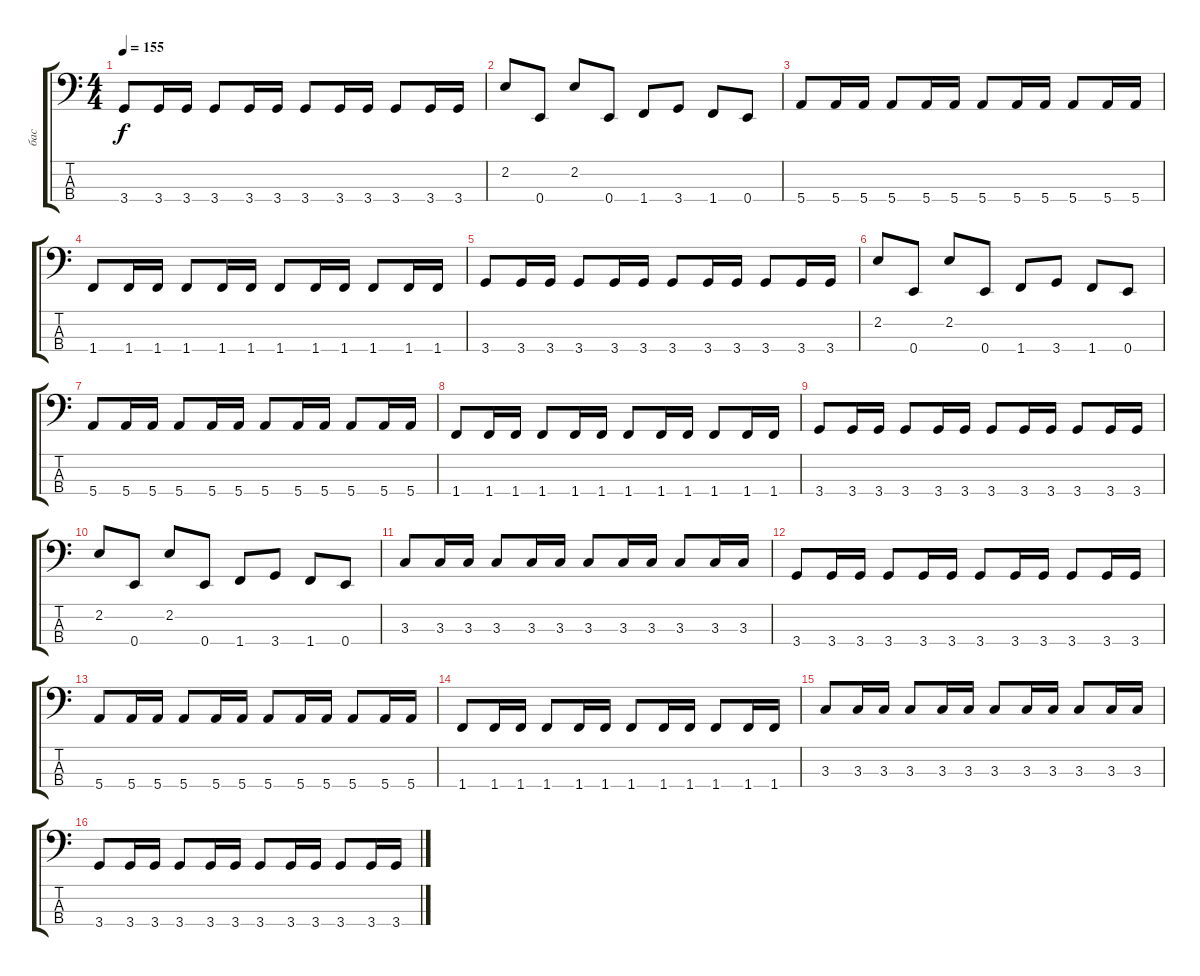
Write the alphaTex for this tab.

\track ("бас" "бас") {instrument electricbasspick}
\staff {score tabs}
\tuning (G2 D2 A1 E1) {hide}
\ts (4 4)
\tempo 155
\clef f4
\ks c
3.4.8{dy f} 3.4.16 3.4.16 3.4.8 3.4.16 3.4.16 3.4.8 3.4.16 3.4.16 3.4.8 3.4.16 3.4.16 |
2.2.8 0.4.8 2.2.8 0.4.8 1.4.8 3.4.8 1.4.8 0.4.8 |
5.4.8 5.4.16 5.4.16 5.4.8 5.4.16 5.4.16 5.4.8 5.4.16 5.4.16 5.4.8 5.4.16 5.4.16 |
1.4.8 1.4.16 1.4.16 1.4.8 1.4.16 1.4.16 1.4.8 1.4.16 1.4.16 1.4.8 1.4.16 1.4.16 |
3.4.8 3.4.16 3.4.16 3.4.8 3.4.16 3.4.16 3.4.8 3.4.16 3.4.16 3.4.8 3.4.16 3.4.16 |
2.2.8 0.4.8 2.2.8 0.4.8 1.4.8 3.4.8 1.4.8 0.4.8 |
5.4.8 5.4.16 5.4.16 5.4.8 5.4.16 5.4.16 5.4.8 5.4.16 5.4.16 5.4.8 5.4.16 5.4.16 |
1.4.8 1.4.16 1.4.16 1.4.8 1.4.16 1.4.16 1.4.8 1.4.16 1.4.16 1.4.8 1.4.16 1.4.16 |
3.4.8 3.4.16 3.4.16 3.4.8 3.4.16 3.4.16 3.4.8 3.4.16 3.4.16 3.4.8 3.4.16 3.4.16 |
2.2.8 0.4.8 2.2.8 0.4.8 1.4.8 3.4.8 1.4.8 0.4.8 |
3.3.8 3.3.16 3.3.16 3.3.8 3.3.16 3.3.16 3.3.8 3.3.16 3.3.16 3.3.8 3.3.16 3.3.16 |
3.4.8 3.4.16 3.4.16 3.4.8 3.4.16 3.4.16 3.4.8 3.4.16 3.4.16 3.4.8 3.4.16 3.4.16 |
5.4.8 5.4.16 5.4.16 5.4.8 5.4.16 5.4.16 5.4.8 5.4.16 5.4.16 5.4.8 5.4.16 5.4.16 |
1.4.8 1.4.16 1.4.16 1.4.8 1.4.16 1.4.16 1.4.8 1.4.16 1.4.16 1.4.8 1.4.16 1.4.16 |
3.3.8 3.3.16 3.3.16 3.3.8 3.3.16 3.3.16 3.3.8 3.3.16 3.3.16 3.3.8 3.3.16 3.3.16 |
3.4.8 3.4.16 3.4.16 3.4.8 3.4.16 3.4.16 3.4.8 3.4.16 3.4.16 3.4.8 3.4.16 3.4.16
